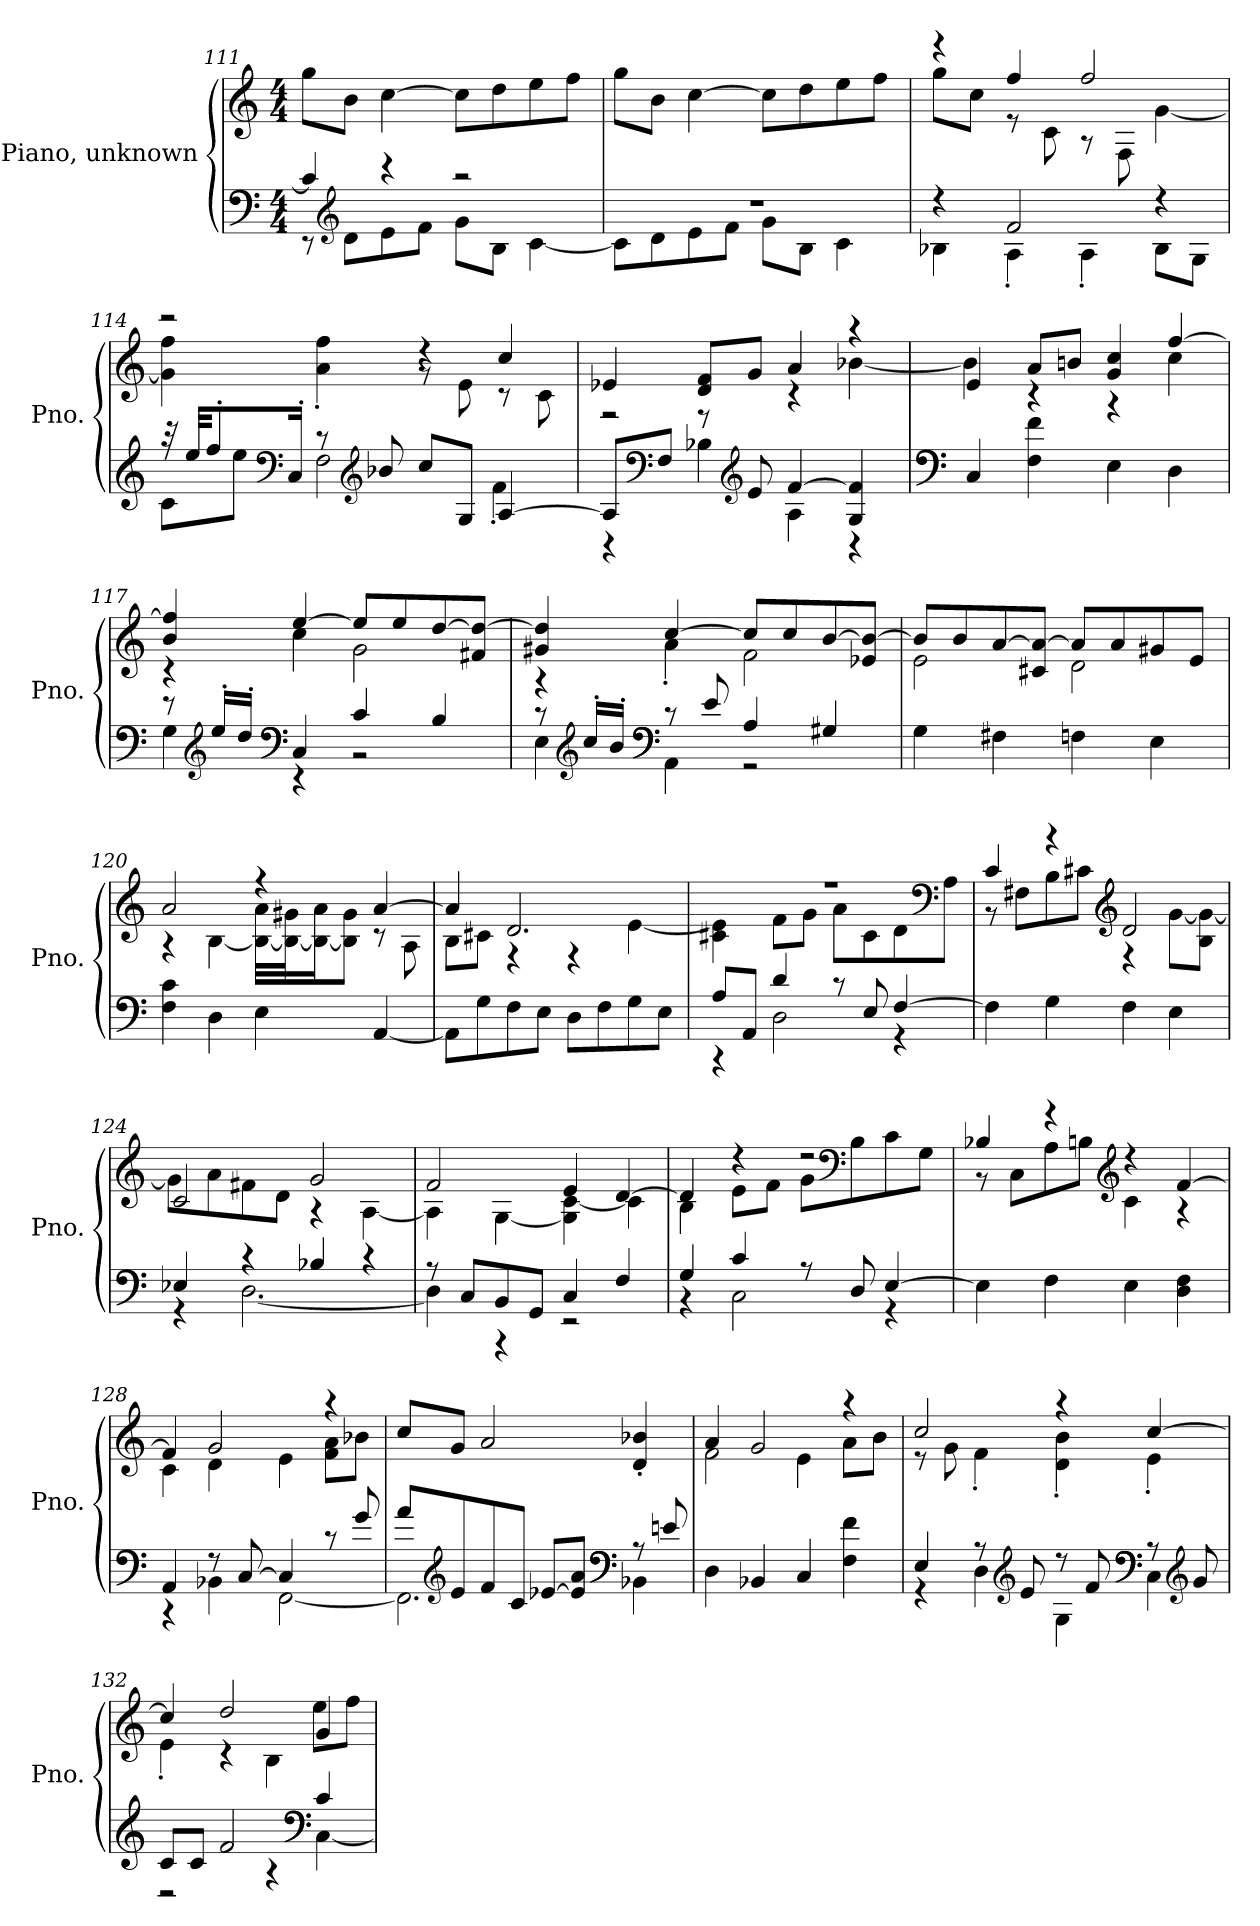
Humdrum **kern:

**kern	**kern
*part1	*part1
*staff2	*staff1
*I"Piano, unknown	*
*I'Pno.	*
!!LO:LB:g=z
*clefF4	*clefG2
*k[]	*k[]
*M4/4	*M4/4
=111	=111
*^	*
4c/]	8r	8gg\L
*clefG2	*	*
.	8d\L	8b\J
4r	8e\	[4cc\
.	8f\J	.
2r	8g\L	8cc\L]
.	8B\J	8dd\
.	[4c\	8ee\
.	.	8ff\J
=112	=112	=112
1r	8c\L]	8gg\L
.	8d\	8b\J
.	8e\	[4cc\
.	8f\J	.
.	8g\L	8cc\L]
.	8B\J	8dd\
.	4c\	8ee\
.	.	8ff\J
=113	=113	=113
*	*	*^
4r	4B-X\	4r	8gg\L
.	.	.	8cc\J
2f/	4A'\	4ff/	8r
.	.	.	8c\
.	4A'\	2ff/	8r
.	.	.	8F\
4r	8B-\L	.	[4g\
.	8G\J	.	.
=114	=114	=114	=114
32r	8c\L	2r	4g\] 4ff\
32ee/KKL	.	.	.
8ff'/	.	.	.
.	8ee\J	.	.
*clefF4	*	*	*
16C'/Jk	.	.	.
8r	2F\	.	4a\' 4ff\'
*clefG2	*	*	*
8b-X/	.	.	.
8cc/L	.	4r	8r
8G/J	.	.	8e\
[4A/	4f'\	4cc/	8r
.	.	.	8c\
!!LO:LB:g=z	!!
=115	=115	=115	=115
8A/L]	4r	4e-X/	2r
*clefF4	*	*	*
8F/J	.	.	.
8r	4B-X\	8d/ 8f/L	.
*clefG2	*	*	*
8e/	.	8g/J	.
[4f/	4A\	4a/	4r
4G/ 4f/]	4r	4r	[4b-X\
*v	*v	*	*
=116	=116	=116
*clefF4	*	*
4C/	4e/	4b-\]
4F\ 4f\	8a/L	4r
.	8bn/J	.
4E\	4g/ 4cc/	4r
4D\	[4ff/	4cc\
=117	=117	=117
*^	*	*
8r	4G\	4b/ 4ff/]	4r
*clefG2	*	*	*
16ee'/LL	.	.	.
16dd'/JJ	.	.	.
*clefF4	*	*	*
4C/	4r	[4ee/	4cc\
4c/	2r	8ee/L]	2g\
.	.	8ee/	.
4B/	.	[8dd/	.
.	.	8f#X/ 8dd/_J	.
!!LO:LB:g=z	!!
=118	=118	=118	=118
8r	4E\	4g#X/ 4dd/]	4r
*clefG2	*	*	*
16cc'/LL	.	.	.
16b'/JJ	.	.	.
*clefF4	*	*	*
8r	4AA\	[4cc/	4a'\
8e/	.	.	.
4A/	2r	8cc/L]	2f\
.	.	8cc/	.
4G#X/	.	[8b/	.
.	.	8e-X/ 8b/_J	.
*v	*v	*	*
=119	=119	=119
4G\	8b/L]	2e\
.	8b/	.
4F#X\	[8a/	.
.	8c#X/ 8a/_J	.
4Fn\	8a/L]	2d\
.	8a/	.
4E\	8g#X/	.
.	8e/J	.
=120	=120	=120
4F\ 4c\	2a/	4r
4D\	.	[4B\
4E\	4r	32B\_ 32a\LLL
.	.	32B\_ 32g#X\J
.	.	16B\_ 16a\J
.	.	8B\] 8g#\J
[4AA/	[4a/	8r
.	.	8A\
!!LO:LB:g=z	!!
=121	=121	=121
8AA\L]	4a/]	8B\L
8G\	.	8c#X\J
8F\	2.d/	4r
8E\J	.	.
8D\L	.	4r
8F\	.	.
8G\	.	[4e\
8E\J	.	.
=122	=122	=122
*^	*	*
8A/L	4r	1r	4c#X\ 4e\]
8AA/J	.	.	.
4d/	2D\	.	8f\L
.	.	.	8g\J
8r	.	.	8a\L
8E/	.	.	8c#\
[4F/	4r	.	8d\
*	*	*clefF4	*
.	.	.	8A\J
*v	*v	*	*
=123	=123	=123
4F\]	4c/	8r
.	.	8F#X\L
4G\	4r	8B\
.	.	8c#X\J
*	*clefG2	*
4F\	2d/	4r
4E\	.	[8g\L
.	.	8B\ 8g\_J
=124	=124	=124
*^	*	*
4E-X/	4r	2c/	8g\L]
.	.	.	8a\
4r	[2.D\	.	8f#X\
.	.	.	8d\J
4B-X/	.	2g/	4r
4r	.	.	[4A\
!!LO:PB:g=z	!!
=125	=125	=125	=125
8r	4D\]	2f/	4A\]
8C/L	.	.	.
8BB/	4r	.	[4G\
8GG/J	.	.	.
4C/	2r	4e/	4G\] [4c\
4F/	.	[4d/	4c\]
=126	=126	=126	=126
4G/	4r	4d/]	4B\
4c/	2C\	4r	8e\L
.	.	.	8f\J
8r	.	2r	8g\L
*	*	*clefF4	*
8D/	.	.	8B\
[4E/	4r	.	8c\
.	.	.	8G\J
*v	*v	*	*
=127	=127	=127
4E\]	4B-X/	8r
.	.	8C\L
4F\	4r	8A\
.	.	8Bn\J
*	*clefG2	*
4E\	4r	4c\
4D\ 4F\	[4f/	4r
=128	=128	=128
*^	*	*
4AA/	4r	4f/]	4c\
8r	4BB-X\	2g/	4d\
[8C/	.	.	.
4C/]	[2FF\	.	4e\
8r	.	4r	8f\ 8a\L
8g/	.	.	8b-X\J
*	*	*v	*v
!!LO:LB:g=z
=129	=129	=129
8a/L	2.FF\]	8cc/L
*clefG2	*	*
8e/	.	8g/J
8f/	.	2a/
8c/J	.	.
[8e-X/L	.	.
8e-/] 8a/J	.	.
*clefF4	*	*
8r	4BB-X\	4d/' 4b-X/'
8en/	.	.
*v	*v	*
=130	=130
*	*^
4D\	4a/	2f\
4BB-X/	2g/	.
4C/	.	4e\
4F\ 4f\	4r	8a\L
.	.	8b\J
=131	=131	=131
*^	*	*
4E/	4r	2cc/	8r
.	.	.	8g\
8r	4D\	.	4f'\
*clefG2	*	*	*
8e/	.	.	.
8r	4G\	4r	4d\' 4b\'
8f/	.	.	.
*clefF4	*	*	*
8r	4C\	[4cc/	4e'\
*clefG2	*	*	*
8g/	.	.	.
!!LO:LB:g=z	!!
=132	=132	=132	=132
8c/L	2r	4cc/]	4e'\
8c/J	.	.	.
2f/	.	2dd/	4r
.	4r	.	4B\
*clefF4	*	*	*
4c/	[4C\	4g/	8ee\L
.	.	.	8ff\J
*v	*v	*	*
*	*v	*v
=	=
*-	*-
